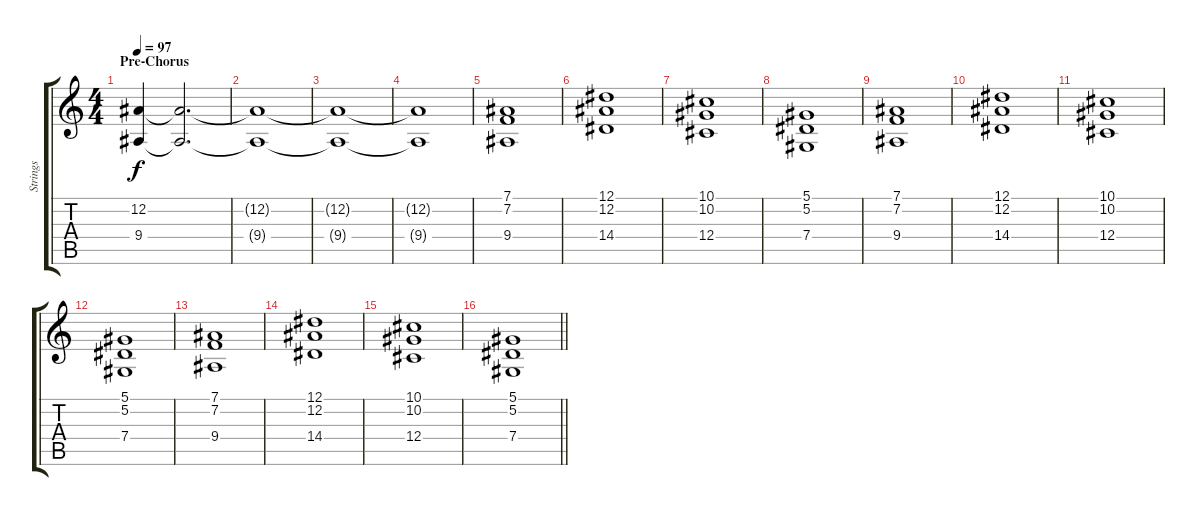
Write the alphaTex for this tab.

\track ("Strings" "Strings") {instrument stringensemble1}
\staff {score tabs}
\tuning (Eb4 Bb3 Gb3 Db3 Ab2 Eb2) {hide}
\ts (4 4)
\section ("" "Pre-Chorus")
\tempo 97
\clef g2
\ks c
(12.2 9.4).4{dy f volume 9} (12.2{t} 9.4{t}).2{d} |
(12.2{t} 9.4{t}).1 |
(12.2{t} 9.4{t}).1 |
(12.2{t} 9.4{t}).1 |
(7.1 7.2 9.4).1 |
(12.1 12.2 14.4).1 |
(10.1 10.2 12.4).1 |
(5.1 5.2 7.4).1 |
(7.1 7.2 9.4).1 |
(12.1 12.2 14.4).1 |
(10.1 10.2 12.4).1 |
(5.1 5.2 7.4).1 |
(7.1 7.2 9.4).1 |
(12.1 12.2 14.4).1 |
(10.1 10.2 12.4).1 |
\barLineRight lightlight
(5.1 5.2 7.4).1
